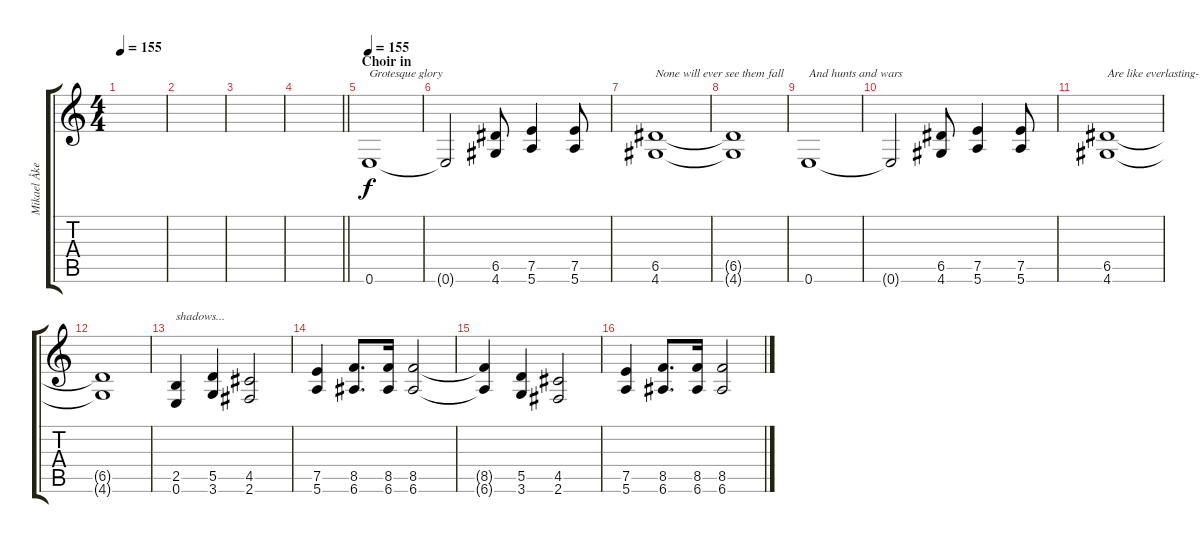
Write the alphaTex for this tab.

\track ("Mikael Åkerfeldt" "Mikael Åke") {instrument distortionguitar}
\staff {score tabs}
\tuning (E4 B3 G3 D3 A2 E2) {hide}
\ts (4 4)
\tempo 155
\clef g2
\ks c
|
|
|
\barLineRight lightlight
|
\section ("" "Choir in")
\tempo 155
0.6.1{txt "Grotesque glory"} |
0.6{t}.2 (6.5 4.6).8 (7.5 5.6).4 (7.5 5.6).8 |
(6.5 4.6).1{txt "None will ever see them fall"} |
(6.5{t} 4.6{t}).1 |
0.6.1{txt "And hunts and wars"} |
0.6{t}.2 (6.5 4.6).8 (7.5 5.6).4 (7.5 5.6).8 |
(6.5 4.6).1{txt "Are like everlasting-"} |
(6.5{t} 4.6{t}).1 |
(2.5 0.6).4{txt "shadows..."} (5.5 3.6).4 (4.5 2.6).2 |
(7.5 5.6).4 (8.5 6.6).8{d} (8.5 6.6).16 (8.5 6.6).2 |
(8.5{t} 6.6{t}).4 (5.5 3.6).4 (4.5 2.6).2 |
(7.5 5.6).4 (8.5 6.6).8{d} (8.5 6.6).16 (8.5 6.6).2
